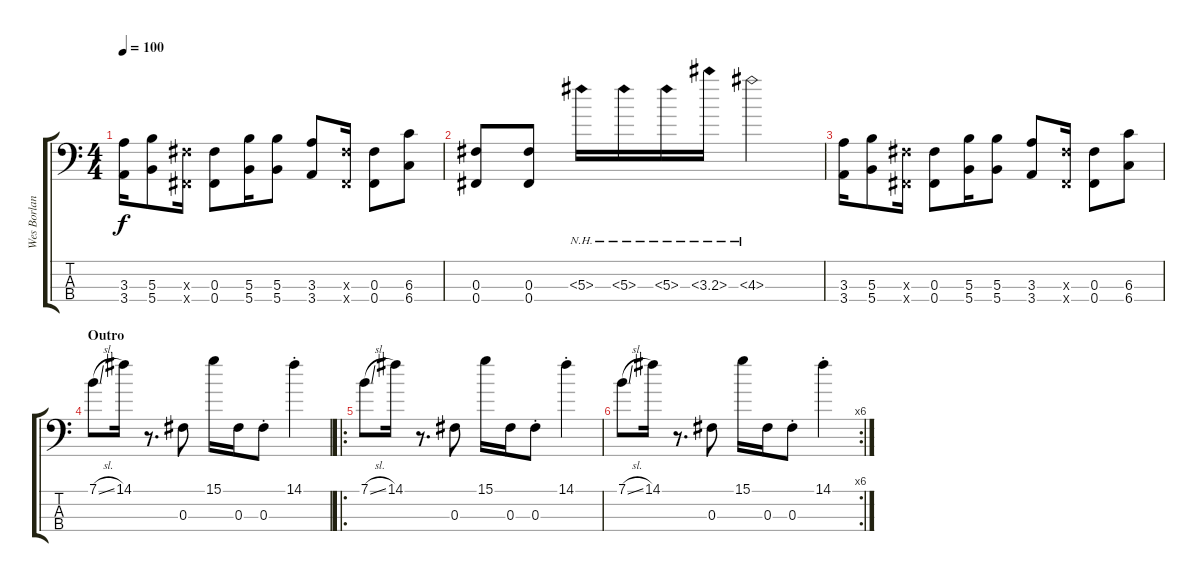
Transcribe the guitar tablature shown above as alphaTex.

\track ("Wes Borland - Guitar" "Wes Borlan") {instrument distortionguitar}
\staff {score tabs}
\tuning (E3 B2 Gb2 Gb1) {hide}
\ts (4 4)
\tempo 100
\clef f4
\ks c
(3.3 3.4).16{dy f} (5.3 5.4).8 (0.3{x} 0.4{x}).16 (0.3 0.4).8 (5.3 5.4).16 (5.3 5.4).8 (3.3 3.4).8 (0.3{x} 0.4{x}).16 (0.3 0.4).8 (6.3 6.4).8 |
(0.3 0.4).8 (0.3 0.4).8 5.3{nh}.16 5.3{nh}.16 5.3{nh}.16 3.3{nh}.16 4.3{nh}.2 |
(3.3 3.4).16 (5.3 5.4).8 (0.3{x} 0.4{x}).16 (0.3 0.4).8 (5.3 5.4).16 (5.3 5.4).8 (3.3 3.4).8 (0.3{x} 0.4{x}).16 (0.3 0.4).8 (6.3 6.4).8 |
\section ("" "Outro")
7.1{sl}.8{instrument electricguitarclean} 14.1.16 r.8{d} 0.3.8 15.1.16 0.3.16 0.3{st}.8 14.1{st}.4 |
\ro
7.1{sl}.8 14.1.16 r.8{d} 0.3.8 15.1.16 0.3.16 0.3{st}.8 14.1{st}.4 |
\rc 6
7.1{sl}.8 14.1.16 r.8{d} 0.3.8 15.1.16 0.3.16 0.3{st}.8 14.1{st}.4
